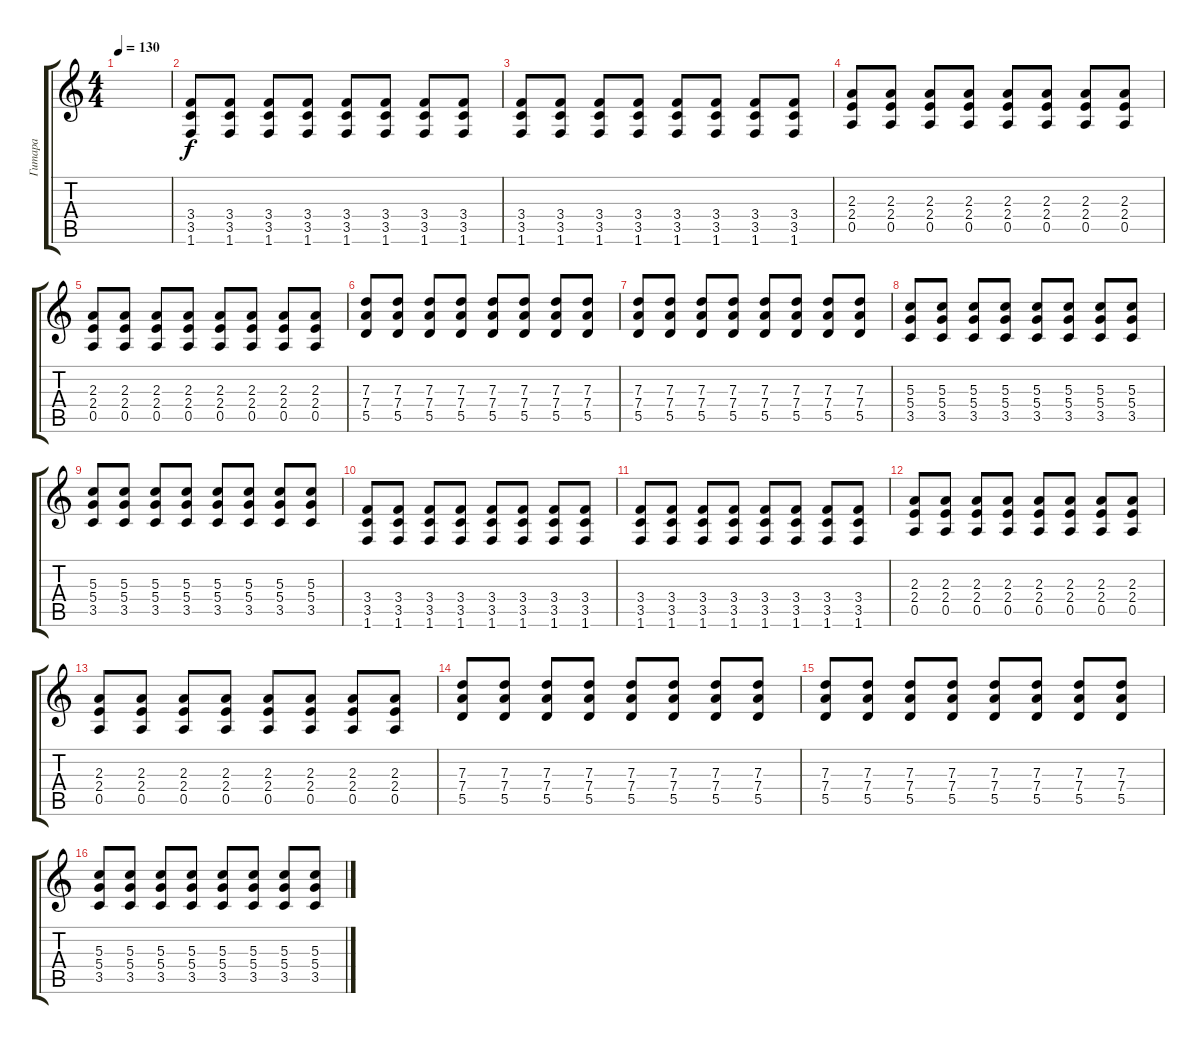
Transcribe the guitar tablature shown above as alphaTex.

\track ("Гитара" "Гитара") {instrument distortionguitar}
\staff {score tabs}
\tuning (E4 B3 G3 D3 A2 E2) {hide}
\ts (4 4)
\tempo 130
\clef g2
\ks c
|
(3.4 3.5 1.6).8 (3.4 3.5 1.6).8 (3.4 3.5 1.6).8 (3.4 3.5 1.6).8 (3.4 3.5 1.6).8 (3.4 3.5 1.6).8 (3.4 3.5 1.6).8 (3.4 3.5 1.6).8 |
(3.4 3.5 1.6).8 (3.4 3.5 1.6).8 (3.4 3.5 1.6).8 (3.4 3.5 1.6).8 (3.4 3.5 1.6).8 (3.4 3.5 1.6).8 (3.4 3.5 1.6).8 (3.4 3.5 1.6).8 |
(2.3 2.4 0.5).8 (2.3 2.4 0.5).8 (2.3 2.4 0.5).8 (2.3 2.4 0.5).8 (2.3 2.4 0.5).8 (2.3 2.4 0.5).8 (2.3 2.4 0.5).8 (2.3 2.4 0.5).8 |
(2.3 2.4 0.5).8 (2.3 2.4 0.5).8 (2.3 2.4 0.5).8 (2.3 2.4 0.5).8 (2.3 2.4 0.5).8 (2.3 2.4 0.5).8 (2.3 2.4 0.5).8 (2.3 2.4 0.5).8 |
(7.3 7.4 5.5).8 (7.3 7.4 5.5).8 (7.3 7.4 5.5).8 (7.3 7.4 5.5).8 (7.3 7.4 5.5).8 (7.3 7.4 5.5).8 (7.3 7.4 5.5).8 (7.3 7.4 5.5).8 |
(7.3 7.4 5.5).8 (7.3 7.4 5.5).8 (7.3 7.4 5.5).8 (7.3 7.4 5.5).8 (7.3 7.4 5.5).8 (7.3 7.4 5.5).8 (7.3 7.4 5.5).8 (7.3 7.4 5.5).8 |
(5.3 5.4 3.5).8 (5.3 5.4 3.5).8 (5.3 5.4 3.5).8 (5.3 5.4 3.5).8 (5.3 5.4 3.5).8 (5.3 5.4 3.5).8 (5.3 5.4 3.5).8 (5.3 5.4 3.5).8 |
(5.3 5.4 3.5).8 (5.3 5.4 3.5).8 (5.3 5.4 3.5).8 (5.3 5.4 3.5).8 (5.3 5.4 3.5).8 (5.3 5.4 3.5).8 (5.3 5.4 3.5).8 (5.3 5.4 3.5).8 |
(3.4 3.5 1.6).8 (3.4 3.5 1.6).8 (3.4 3.5 1.6).8 (3.4 3.5 1.6).8 (3.4 3.5 1.6).8 (3.4 3.5 1.6).8 (3.4 3.5 1.6).8 (3.4 3.5 1.6).8 |
(3.4 3.5 1.6).8 (3.4 3.5 1.6).8 (3.4 3.5 1.6).8 (3.4 3.5 1.6).8 (3.4 3.5 1.6).8 (3.4 3.5 1.6).8 (3.4 3.5 1.6).8 (3.4 3.5 1.6).8 |
(2.3 2.4 0.5).8 (2.3 2.4 0.5).8 (2.3 2.4 0.5).8 (2.3 2.4 0.5).8 (2.3 2.4 0.5).8 (2.3 2.4 0.5).8 (2.3 2.4 0.5).8 (2.3 2.4 0.5).8 |
(2.3 2.4 0.5).8 (2.3 2.4 0.5).8 (2.3 2.4 0.5).8 (2.3 2.4 0.5).8 (2.3 2.4 0.5).8 (2.3 2.4 0.5).8 (2.3 2.4 0.5).8 (2.3 2.4 0.5).8 |
(7.3 7.4 5.5).8 (7.3 7.4 5.5).8 (7.3 7.4 5.5).8 (7.3 7.4 5.5).8 (7.3 7.4 5.5).8 (7.3 7.4 5.5).8 (7.3 7.4 5.5).8 (7.3 7.4 5.5).8 |
(7.3 7.4 5.5).8 (7.3 7.4 5.5).8 (7.3 7.4 5.5).8 (7.3 7.4 5.5).8 (7.3 7.4 5.5).8 (7.3 7.4 5.5).8 (7.3 7.4 5.5).8 (7.3 7.4 5.5).8 |
(5.3 5.4 3.5).8 (5.3 5.4 3.5).8 (5.3 5.4 3.5).8 (5.3 5.4 3.5).8 (5.3 5.4 3.5).8 (5.3 5.4 3.5).8 (5.3 5.4 3.5).8 (5.3 5.4 3.5).8
